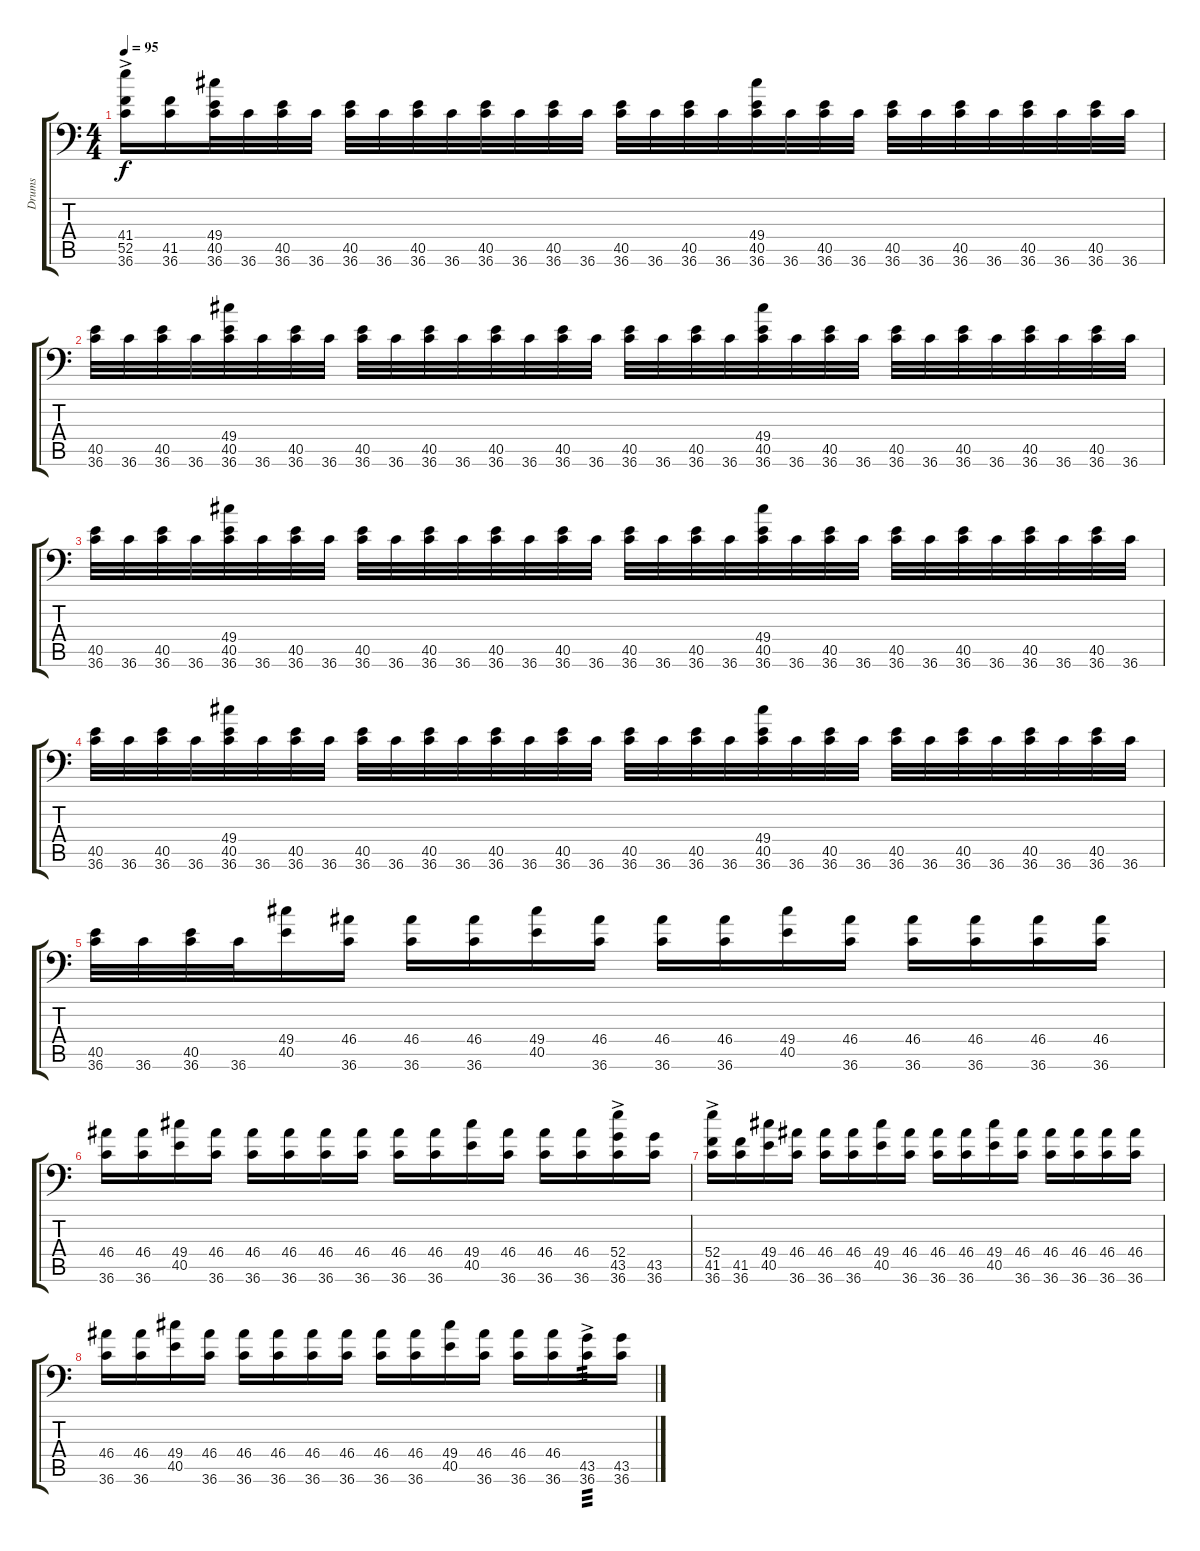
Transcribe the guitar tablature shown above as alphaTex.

\track ("Drums" "Drums") {instrument acousticgrandpiano}
\staff {score tabs}
\tuning (C-1 C-1 C-1 C-1 C-1 C-1) {hide}
\ts (4 4)
\tempo 95
\clef f4
\ks c
(41.4 52.5{ac} 36.6).16{dy f} (41.5 36.6).16 (49.4 40.5 36.6).32 36.6.32 (40.5 36.6).32 36.6.32 (40.5 36.6).32 36.6.32 (40.5 36.6).32 36.6.32 (40.5 36.6).32 36.6.32 (40.5 36.6).32 36.6.32 (40.5 36.6).32 36.6.32 (40.5 36.6).32 36.6.32 (49.4 40.5 36.6).32 36.6.32 (40.5 36.6).32 36.6.32 (40.5 36.6).32 36.6.32 (40.5 36.6).32 36.6.32 (40.5 36.6).32 36.6.32 (40.5 36.6).32 36.6.32 |
(40.5 36.6).32 36.6.32 (40.5 36.6).32 36.6.32 (49.4 40.5 36.6).32 36.6.32 (40.5 36.6).32 36.6.32 (40.5 36.6).32 36.6.32 (40.5 36.6).32 36.6.32 (40.5 36.6).32 36.6.32 (40.5 36.6).32 36.6.32 (40.5 36.6).32 36.6.32 (40.5 36.6).32 36.6.32 (49.4 40.5 36.6).32 36.6.32 (40.5 36.6).32 36.6.32 (40.5 36.6).32 36.6.32 (40.5 36.6).32 36.6.32 (40.5 36.6).32 36.6.32 (40.5 36.6).32 36.6.32 |
(40.5 36.6).32 36.6.32 (40.5 36.6).32 36.6.32 (49.4 40.5 36.6).32 36.6.32 (40.5 36.6).32 36.6.32 (40.5 36.6).32 36.6.32 (40.5 36.6).32 36.6.32 (40.5 36.6).32 36.6.32 (40.5 36.6).32 36.6.32 (40.5 36.6).32 36.6.32 (40.5 36.6).32 36.6.32 (49.4 40.5 36.6).32 36.6.32 (40.5 36.6).32 36.6.32 (40.5 36.6).32 36.6.32 (40.5 36.6).32 36.6.32 (40.5 36.6).32 36.6.32 (40.5 36.6).32 36.6.32 |
(40.5 36.6).32 36.6.32 (40.5 36.6).32 36.6.32 (49.4 40.5 36.6).32 36.6.32 (40.5 36.6).32 36.6.32 (40.5 36.6).32 36.6.32 (40.5 36.6).32 36.6.32 (40.5 36.6).32 36.6.32 (40.5 36.6).32 36.6.32 (40.5 36.6).32 36.6.32 (40.5 36.6).32 36.6.32 (49.4 40.5 36.6).32 36.6.32 (40.5 36.6).32 36.6.32 (40.5 36.6).32 36.6.32 (40.5 36.6).32 36.6.32 (40.5 36.6).32 36.6.32 (40.5 36.6).32 36.6.32 |
(40.5 36.6).32 36.6.32 (40.5 36.6).32 36.6.32 (49.4 40.5).16 (46.4 36.6).16 (46.4 36.6).16 (46.4 36.6).16 (49.4 40.5).16 (46.4 36.6).16 (46.4 36.6).16 (46.4 36.6).16 (49.4 40.5).16 (46.4 36.6).16 (46.4 36.6).16 (46.4 36.6).16 (46.4 36.6).16 (46.4 36.6).16 |
(46.4 36.6).16 (46.4 36.6).16 (49.4 40.5).16 (46.4 36.6).16 (46.4 36.6).16 (46.4 36.6).16 (46.4 36.6).16 (46.4 36.6).16 (46.4 36.6).16 (46.4 36.6).16 (49.4 40.5).16 (46.4 36.6).16 (46.4 36.6).16 (46.4 36.6).16 (52.4{ac} 43.5 36.6).16 (43.5 36.6).16 |
(52.4{ac} 41.5 36.6).16 (41.5 36.6).16 (49.4 40.5).16 (46.4 36.6).16 (46.4 36.6).16 (46.4 36.6).16 (49.4 40.5).16 (46.4 36.6).16 (46.4 36.6).16 (46.4 36.6).16 (49.4 40.5).16 (46.4 36.6).16 (46.4 36.6).16 (46.4 36.6).16 (46.4 36.6).16 (46.4 36.6).16 |
(46.4 36.6).16 (46.4 36.6).16 (49.4 40.5).16 (46.4 36.6).16 (46.4 36.6).16 (46.4 36.6).16 (46.4 36.6).16 (46.4 36.6).16 (46.4 36.6).16 (46.4 36.6).16 (49.4 40.5).16 (46.4 36.6).16 (46.4 36.6).16 (46.4 36.6).16 (43.5{ac} 36.6).16{tp 3} (43.5 36.6).16
